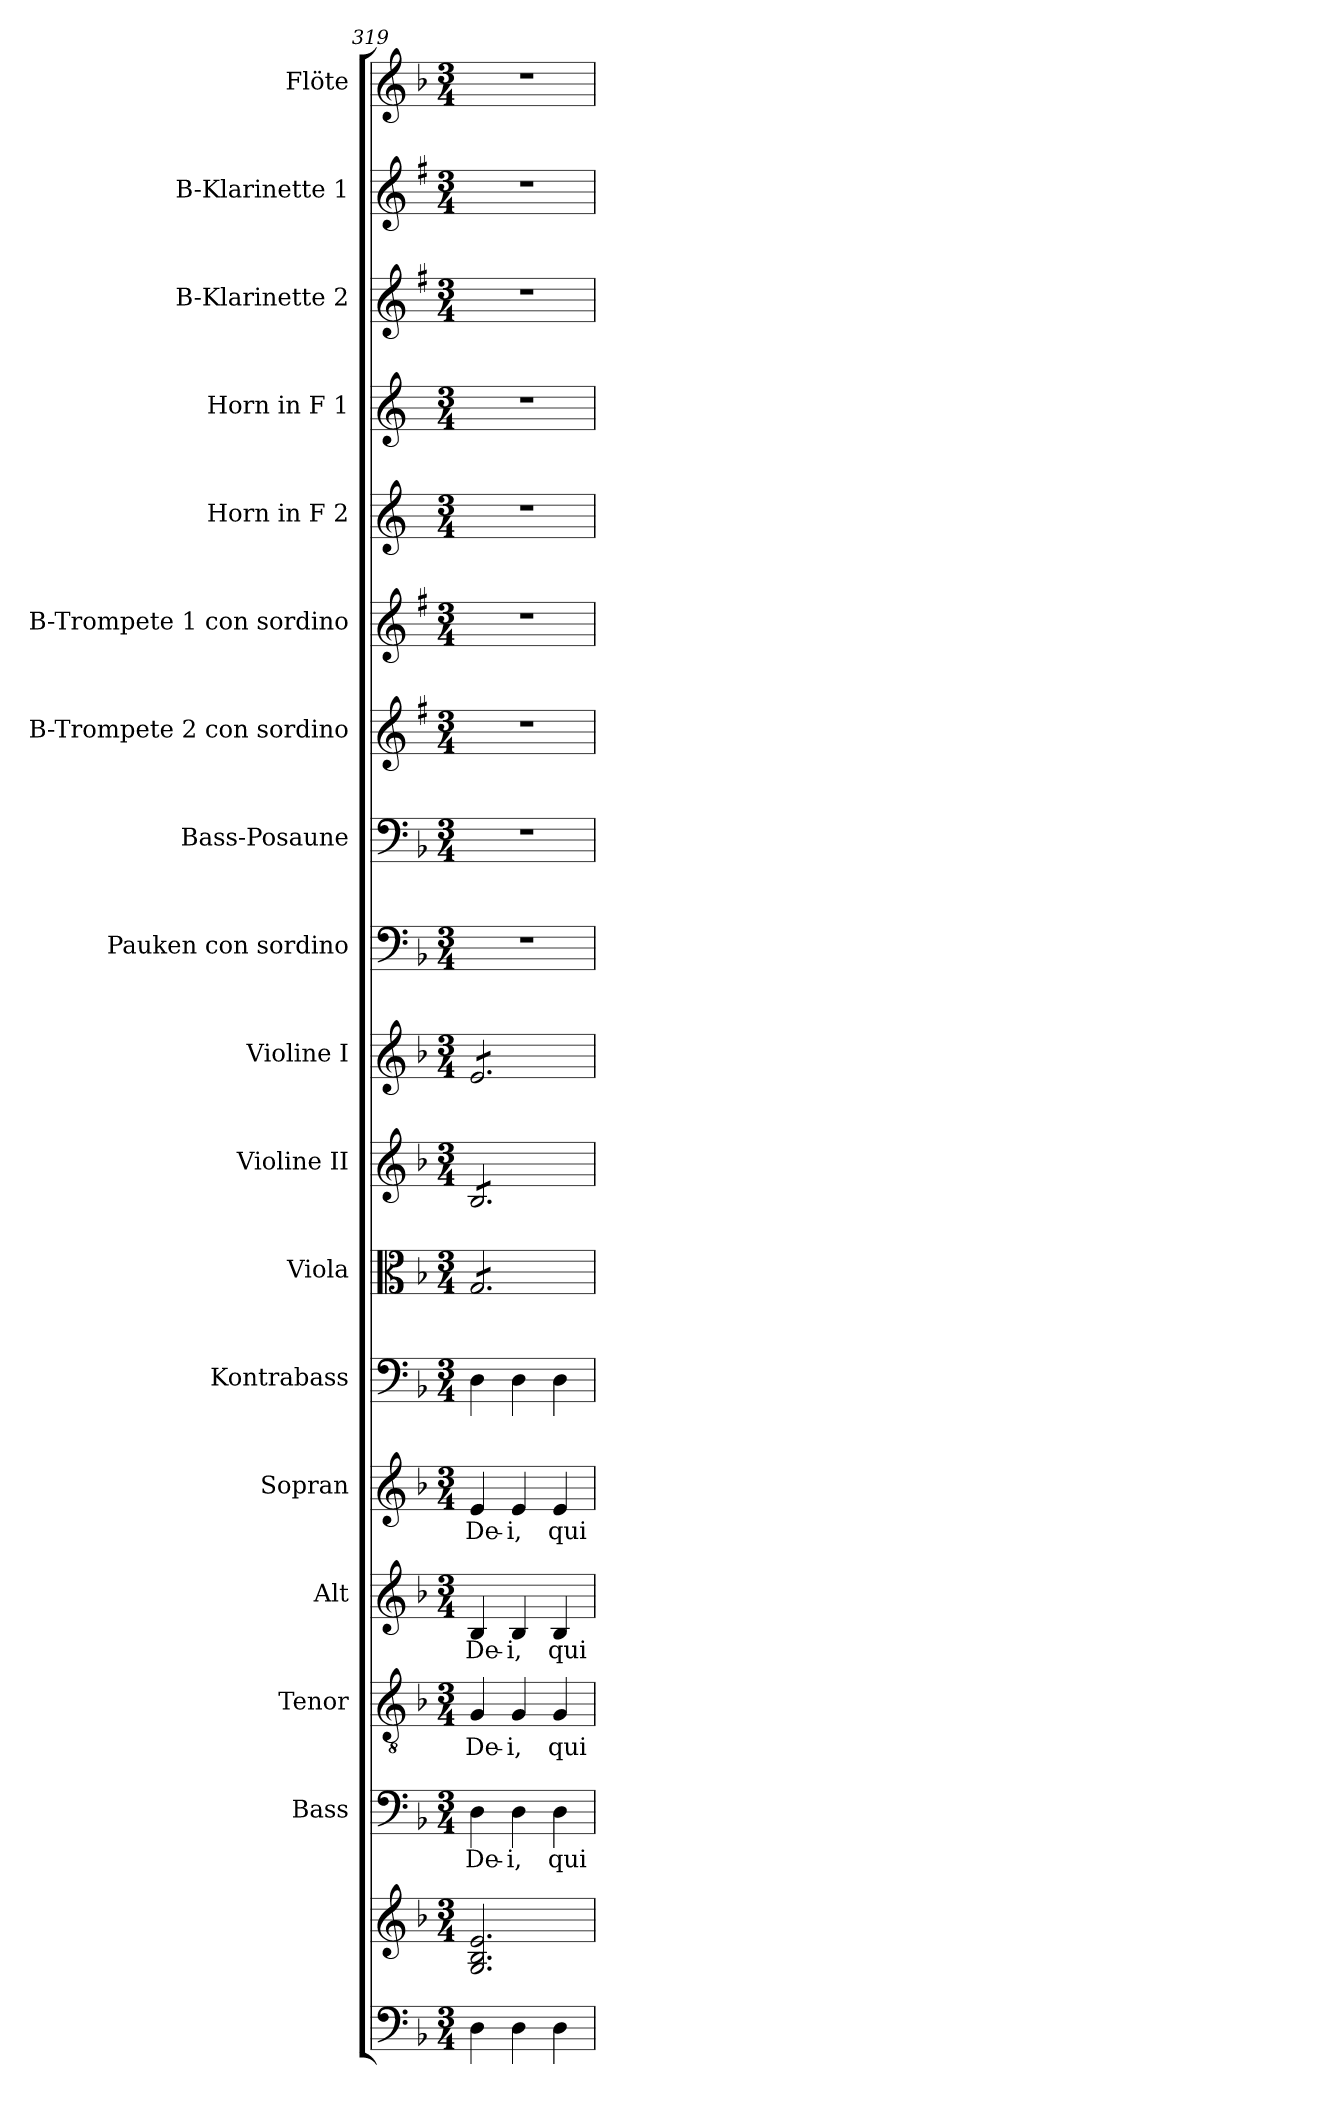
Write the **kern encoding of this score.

**kern	**kern	**kern	**text	**kern	**text	**kern	**text	**kern	**text	**kern	**kern	**kern	**kern	**kern	**kern	**kern	**kern	**kern	**kern	**kern	**kern	**kern
*part18	*part18	*part17	*part17	*part16	*part16	*part15	*part15	*part14	*part14	*part13	*part12	*part11	*part10	*part9	*part8	*part7	*part6	*part5	*part4	*part3	*part2	*part1
*staff19	*staff18	*staff17	*staff17	*staff16	*staff16	*staff15	*staff15	*staff14	*staff14	*staff13	*staff12	*staff11	*staff10	*staff9	*staff8	*staff7	*staff6	*staff5	*staff4	*staff3	*staff2	*staff1
*	*	*I"Bass	*	*I"Tenor	*	*I"Alt	*	*I"Sopran	*	*I"Kontrabass	*I"Viola	*I"Violine II	*I"Violine I	*I"Pauken con sordino	*I"Bass-Posaune	*I"B-Trompete 2 con sordino	*I"B-Trompete 1 con sordino	*I"Horn in F 2	*I"Horn in F 1	*I"B-Klarinette 2	*I"B-Klarinette 1	*I"Flöte
*	*	*I'B.	*	*I'T.	*	*I'A.	*	*I'S.	*	*I'Kb.	*I'Vla.	*I'Vl. II	*I'Vl. I	*I'Pk.	*I'B. Pos.	*I'B Trp. 2	*I'B Trp. 1	*	*	*I'B Kl. 2	*I'B Kl. 1	*I'Fl.
*clefF4	*clefG2	*clefF4	*	*clefGv2	*	*clefG2	*	*clefG2	*	*clefF4	*clefC3	*clefG2	*clefG2	*clefF4	*clefF4	*clefG2	*clefG2	*clefG2	*clefG2	*clefG2	*clefG2	*clefG2
*	*	*	*	*	*	*	*	*	*	*ITrd7c12	*	*	*	*	*	*ITrd1c2	*ITrd1c2	*ITrd4c7	*ITrd4c7	*ITrd1c2	*ITrd1c2	*
*k[b-]	*k[b-]	*k[b-]	*	*k[b-]	*	*k[b-]	*	*k[b-]	*	*k[b-]	*k[b-]	*k[b-]	*k[b-]	*k[b-]	*k[b-]	*k[b-]	*k[b-]	*k[b-]	*k[b-]	*k[b-]	*k[b-]	*k[b-]
*F:	*F:	*F:	*	*F:	*	*F:	*	*F:	*	*F:	*F:	*F:	*F:	*F:	*F:	*F:	*F:	*F:	*F:	*F:	*F:	*F:
*M3/4	*M3/4	*M3/4	*	*M3/4	*	*M3/4	*	*M3/4	*	*M3/4	*M3/4	*M3/4	*M3/4	*M3/4	*M3/4	*M3/4	*M3/4	*M3/4	*M3/4	*M3/4	*M3/4	*M3/4
=319	=319	=319	=319	=319	=319	=319	=319	=319	=319	=319	=319	=319	=319	=319	=319	=319	=319	=319	=319	=319	=319	=319
!	!	!	!LO:LY:b	!	!LO:LY:b	!	!LO:LY:b	!	!LO:LY:b	!	!	!	!	!	!	!	!	!	!	!	!	!
*	*	*	*	*	*	*	*	*	*	*	*tremolo	*	*	*	*	*	*	*	*	*	*	*
*	*	*	*	*	*	*	*	*	*	*	*	*tremolo	*	*	*	*	*	*	*	*	*	*
*	*	*	*	*	*	*	*	*	*	*	*	*	*tremolo	*	*	*	*	*	*	*	*	*
4D\	2.G/ 2.B-/ 2.e/	4D\	De-	4G/	De-	4B-/	De-	4e/	De-	4DD\	8G/L	8B-/L	8e/L	2.r	2.r	2.r	2.r	2.r	2.r	2.r	2.r	2.r
.	.	.	.	.	.	.	.	.	.	.	8G/	8B-/	8e/	.	.	.	.	.	.	.	.	.
!	!	!	!LO:LY:b	!	!LO:LY:b	!	!LO:LY:b	!	!LO:LY:b	!	!	!	!	!	!	!	!	!	!	!	!	!
4D\	.	4D\	-i,	4G/	-i,	4B-/	-i,	4e/	-i,	4DD\	8G/	8B-/	8e/	.	.	.	.	.	.	.	.	.
.	.	.	.	.	.	.	.	.	.	.	8G/	8B-/	8e/	.	.	.	.	.	.	.	.	.
!	!	!	!LO:LY:b	!	!LO:LY:b	!	!LO:LY:b	!	!LO:LY:b	!	!	!	!	!	!	!	!	!	!	!	!	!
4D\	.	4D\	qui	4G/	qui	4B-/	qui	4e/	qui	4DD\	8G/	8B-/	8e/	.	.	.	.	.	.	.	.	.
.	.	.	.	.	.	.	.	.	.	.	8G/J	8B-/J	8e/J	.	.	.	.	.	.	.	.	.
*	*	*	*	*	*	*	*	*	*	*	*	*	*Xtremolo	*	*	*	*	*	*	*	*	*
*	*	*	*	*	*	*	*	*	*	*	*	*Xtremolo	*	*	*	*	*	*	*	*	*	*
*	*	*	*	*	*	*	*	*	*	*	*Xtremolo	*	*	*	*	*	*	*	*	*	*	*
=	=	=	=	=	=	=	=	=	=	=	=	=	=	=	=	=	=	=	=	=	=	=
*-	*-	*-	*-	*-	*-	*-	*-	*-	*-	*-	*-	*-	*-	*-	*-	*-	*-	*-	*-	*-	*-	*-
